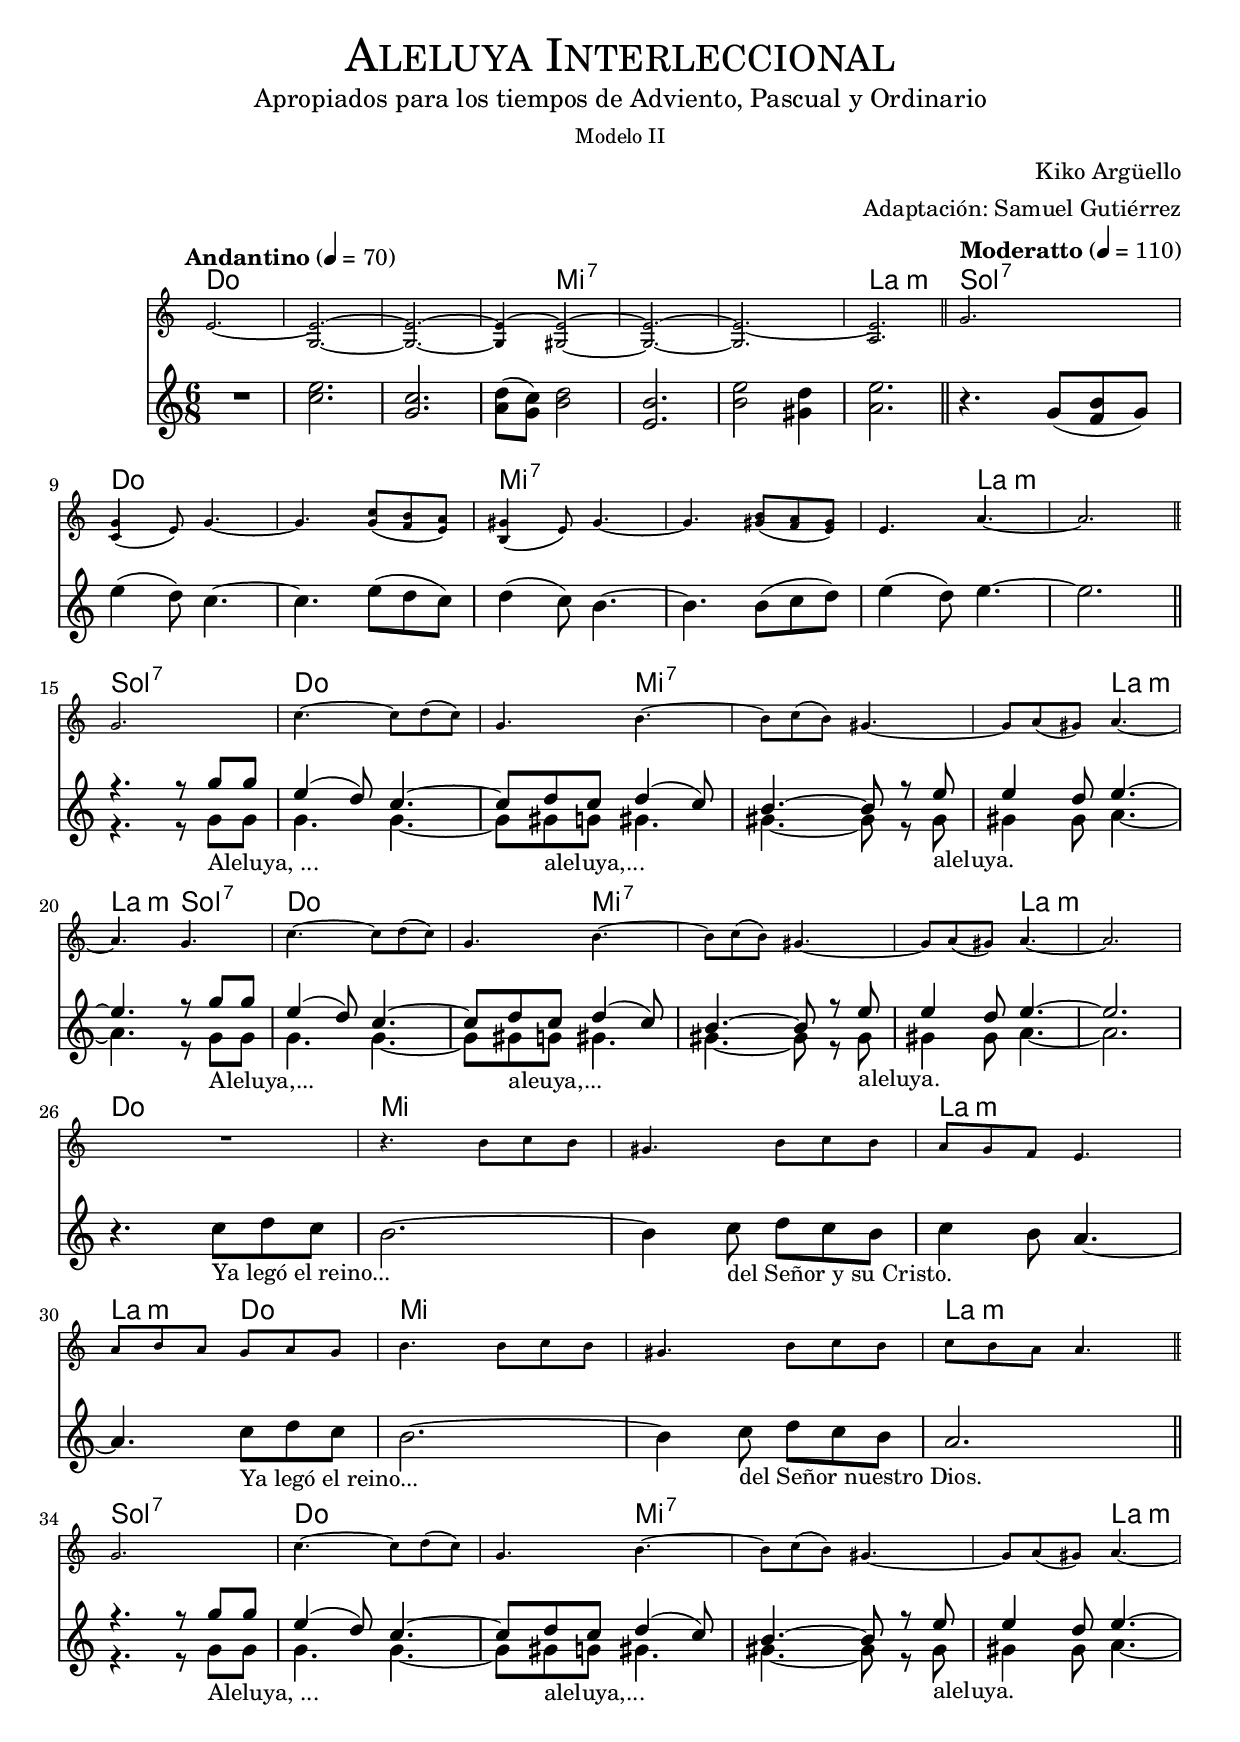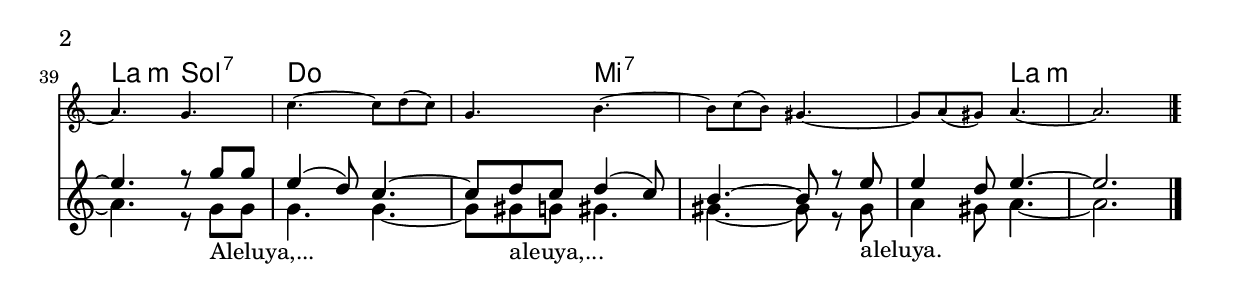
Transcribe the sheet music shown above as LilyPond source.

% Aleluya ya llego el reino
% searchsam
\language "espanol"
\version "2.23.10"

% --- Global parameters
%particle = 0
%jump = \break
%time = 4

% --- Includes

title = "Aleluya Interleccional"
subtitle = "Apropiados para los tiempos de Adviento, Pascual y Ordinario"
subsubtitle = "Modelo II"
autor = "Kiko Argüello"
arranger = "Adaptación: Samuel Gutiérrez"
other = ""
papper = "letter"
size = 20

global = {
  \tempo "Andantino" 4 = 70
  \time 6/8
  \key do \major
  
  s2.*7
  \bar "||"
  \tempo "Moderatto" 4 = 110
  s2.*7
  \bar "||"
  s2.*19
  \bar "||"
  s2.*11
  \bar "|."
}

harmonies = \new ChordNames {
  \set ChordNames.midiInstrument = "church organ"
  \set ChordNames.midiMaximumVolume = #0
  \set chordChanges = ##t
  \chordmode {
    \italianChords
    do2. |
    do2. |
    do2. |
    do4 mi2:7 |
    mi2.:7 |
    mi2.:7 |
    la2.:m |
    sol2.:7 |
    do2. |
    do2. |
    mi2.:7 |
    mi2.:7 |
    mi4.:7 la4.:m |
    la2.:m |
    sol2.:7 |
    do2. |
    do4. mi4.:7 |
    mi2.:7 |
    mi4.:7 la4.:m |
    la4.:m sol4.:7 |
    do2. |
    do4. mi4.:7 |
    mi2.:7 |
    mi4.:7 la4.:m |
    la2.:m |
    do2. |
    mi2. |
    mi2. |
    la2.:m |
    la4.:m do4. |
    mi2. |
    mi2. |
    la2.:m |
    sol2.:7 |
    do2. |
    do4. mi4.:7 |
    mi2.:7 |
    mi4.:7 la4.:m |
    la4.:m sol4.:7 |
    do2. |
    do4. mi4.:7 |
    mi2.:7 |
    mi4.:7 la4.:m |
    la2.:m |
  }
}

instrument = \relative do'' {
  \compressEmptyMeasures
  \dynamicUp
  
   << {
     R2. |
    <do mi>2. |
    <sol do>2. |
    <la re>8( <sol do>) <si re>2 |
    <mi, si'>2. | 
    <si' mi>2 <sols re'>4 |
    <la mi'>2. |
    r4. sol8( <fa si> sol) | \break
    mi'4( re8) do4.~ |
    do4. mi8( re do) |
    re4( do8) si4.~ |
    si4. si8( do re) |
    mi4( re8) mi4.~ |
    mi2. | \break
    <<{
      r4. r8 sol8_"Aleluya, ..." sol |
      mi4( re8) do4.~ |
      do8 re_"aleluya,..." do re4( do8) |
      si4.~ si8 r8 mi8_"aleluya." |
      mi4 re8 mi4.~ | \break
      mi4. r8 sol8_"Aleluya,..." sol |
      mi4( re8) do4.~ |
      do8 re_"aleuya,..." do re4( do8) |
      si4.~ si8 r8 mi8_"aleluya." |
      mi4 re8 mi4.~ |
      mi2. | \break
    } \\ {
      r4. r8 sol, sol |
      sol4. sol4.~ |
      sol8 sols sol sols4. |
      sols4.~ sols8 r sols |
      sols4 sols8 la4.~ |
      la4. r8 sol8 sol |
      sol4. sol4.~ |
      sol8 sols sol sols4. |
      sols4.~ sols8 r sols |
      sols4 sols8 la4.~ |
      la2. |
    }>>
    r4. do8_"Ya legó el reino..." re do |
    si2.~ |
    si4 do8_"del Señor y su Cristo." re do si |
    do4 si8 la4.~ | \break
    la4. do8_"Ya legó el reino..." re do |
    si2.~ |
    si4 do8_"del Señor nuestro Dios." re do si |
    la2. | \break
    <<{
      r4. r8 sol'8_"Aleluya, ..." sol |
      mi4( re8) do4.~ |
      do8 re_"aleluya,..." do re4( do8) |
      si4.~ si8 r8 mi8_"aleluya." |
      mi4 re8 mi4.~ | \break
      mi4. r8 sol8_"Aleluya,..." sol |
      mi4( re8) do4.~ |
      do8 re_"aleuya,..." do re4( do8) |
      si4.~ si8 r8 mi8_"aleluya." |
      mi4 re8 mi4.~ |
      mi2. | \break
    } \\ {
      r4. r8 sol, sol |
      sol4. sol4.~ |
      sol8 sols sol sols4. |
      sols4.~ sols8 r sols |
      sols4 sols8 la4.~ |
      la4. r8 sol8 sol |
      sol4. sol4.~ |
      sol8 sols sol sols4. |
      sols4.~ sols8 r sols |
      la4 sols8 la4.~ |
      la2. |
    }>>
  }
    \new Staff \with {
      \remove "Time_signature_engraver"
      alignAboveContext = "main"
      \magnifyStaff #2/3
      %\override VerticalAxisGroup.default-staff-staff-spacing = #'((basic-distance . 6) (padding . -10))
  }
  {
    \set Staff.midiInstrument = #"violin"
    mi2.~ |
    <sol, mi'>2.~ |
    <sol mi'>2.~ |
    <sol mi'>4~ <sols mi'>2~ |
    <sols mi'>2.~ |
    <sols mi'>2.~ |
    <la mi'>2. |
    sol'2. |
    <do, sol'>4( mi8) sol4.~ |
    sol4. <sol do>8( <fa si> <mi la>) |
    <si sols'>4( mi8) sols4.~ |
    sols4. <sols si>8( <fa la> <mi sols>) |
    mi4. la4.~ |
    la2. |
    sol2. |
    do4.~ do8 re( do)  |
    sol4. si4.~ |
    si8 do( si) sols4.~ |
    sols8 la( sols) la4.~ |
    la4. sol4. |
    do4.~ do8 re( do) |
    sol4. si4.~ |
    si8 do( si) sols4.~ |
    sols8 la( sols) la4.~ |
    la2. |
    R2. |
    r4. si8 do si |
    sols4. si8 do si |
    la8 sol fa mi4. |
    la8 si la sol la sol |
    si4. si8 do si |
    sols4. si8 do si |
    do8 si la la4. |
    sol2. |
    do4.~ do8 re( do) |
    sol4. si4.~ |
    si8 do( si) sols4.~ |
    sols8 la( sols) la4.~ |
    la4. sol4. |
    do4.~ do8 re( do) |
    sol4. si4.~ |
    si8 do( si) sols4.~ |
    sols8 la( sols) la4.~ |
    la2. |
  } >>
}

% \include "metronome.ily"

% --- Global size
%#(set-global-staff-size \size)

% --- Header
\header {
  title = \markup{\fontsize #2 \medium \smallCaps \title}
  subtitle = \markup{\medium \subtitle}
  subsubtitle = \markup{\medium \subsubtitle}
  composer = \autor
  arranger = \markup {\right-column { \arranger \other}}
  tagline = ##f
  breakbefore = ##t
}

% --- Music

% --- Harmony

% --- Sheet
\score {
  <<
    \harmonies
    \new Staff = "main" {
      <<
        \set Staff.midiInstrument = #"flute"
        %\set Staff.midiMaximumVolume = #1.5
        <<
          \new Voice = "instrument" { << \global \instrument >> }
        >>
      >>
    }
  >>
  \layout {}
  \midi {}
}

% --- Paper
\paper {
  #(set-default-paper-size "letter")
  %page-breaking = #ly:page-turn-breaking
}